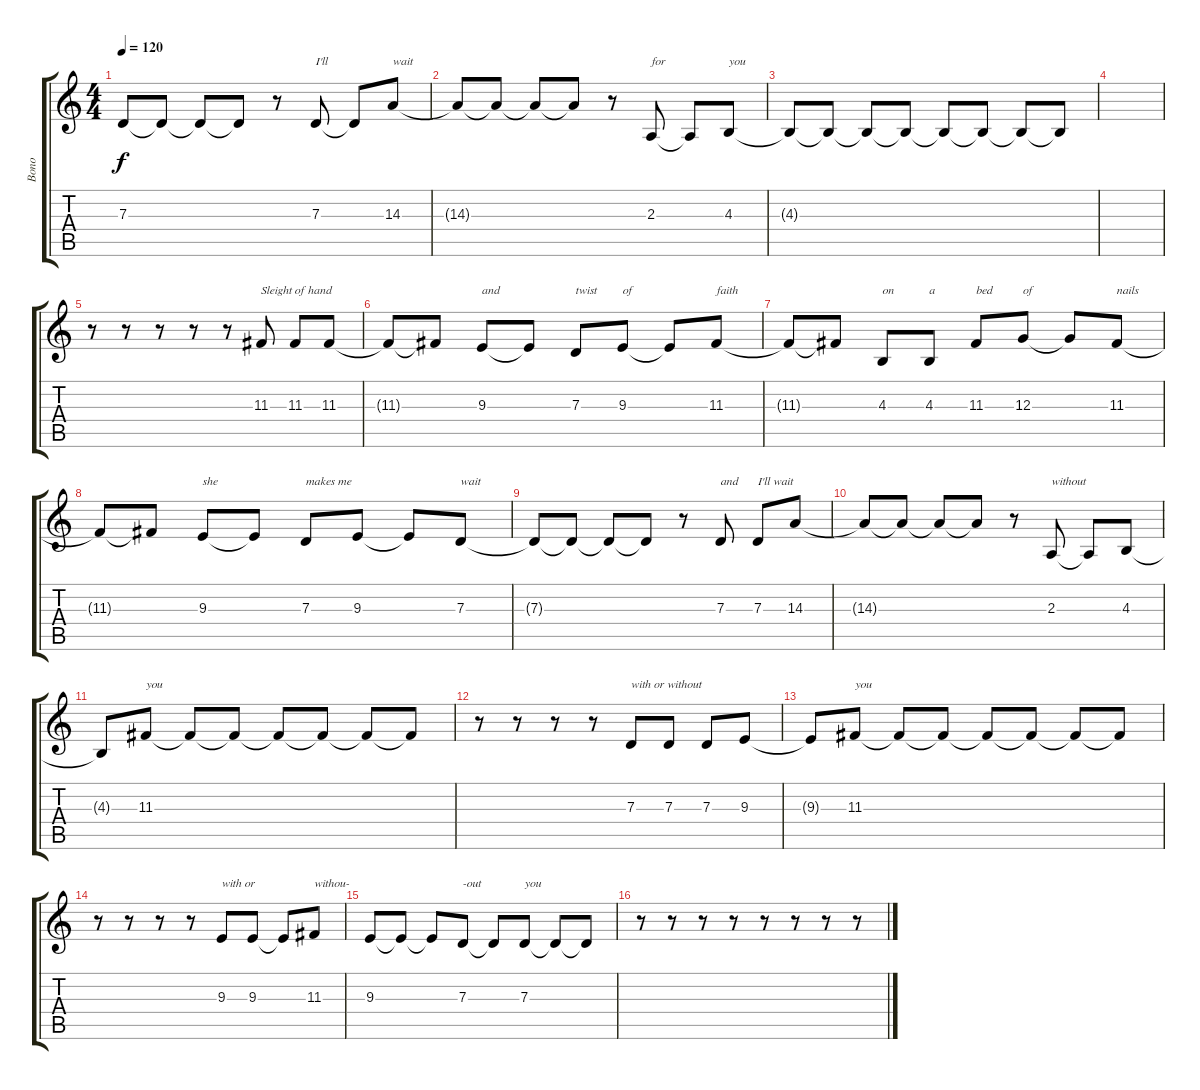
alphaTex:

\track ("Bono" "Bono") {instrument lead8bassandlead}
\staff {score tabs}
\tuning (E4 B3 G3 D3 A2 E2) {hide}
\ts (4 4)
\tempo 120
\clef g2
\ks c
7.3{t}.8{dy f} 7.3{t}.8 7.3{t}.8 7.3{t}.8 r.8 7.3.8{txt "I'll"} 7.3{t}.8 14.3.8{txt "wait"} |
14.3{t}.8 14.3{t}.8 14.3{t}.8 14.3{t}.8 r.8 2.3.8{txt "for"} 2.3{t}.8 4.3.8{txt "you"} |
4.3{t}.8 4.3{t}.8 4.3{t}.8 4.3{t}.8 4.3{t}.8 4.3{t}.8 4.3{t}.8 4.3{t}.8 |
|
r.8 r.8 r.8 r.8 r.8 11.3.8{txt "Sleight of hand"} 11.3.8 11.3.8 |
11.3{t}.8 11.3{t}.8 9.3.8{txt "and"} 9.3{t}.8 7.3.8{txt "twist"} 9.3.8{txt "of"} 9.3{t}.8 11.3.8{txt "faith"} |
11.3{t}.8 11.3{t}.8 4.3.8{txt "on"} 4.3.8{txt "a"} 11.3.8{txt "bed"} 12.3.8{txt "of"} 12.3{t}.8 11.3.8{txt "nails"} |
11.3{t}.8 11.3{t}.8 9.3.8{txt "she"} 9.3{t}.8 7.3.8{txt "makes me"} 9.3.8 9.3{t}.8 7.3.8{txt "wait"} |
7.3{t}.8 7.3{t}.8 7.3{t}.8 7.3{t}.8 r.8 7.3.8{txt "and"} 7.3.8{txt "I'll wait"} 14.3.8 |
14.3{t}.8 14.3{t}.8 14.3{t}.8 14.3{t}.8 r.8 2.3.8{txt "without"} 2.3{t}.8 4.3.8 |
4.3{t}.8 11.3.8{txt "you"} 11.3{t}.8 11.3{t}.8 11.3{t}.8 11.3{t}.8 11.3{t}.8 11.3{t}.8 |
r.8 r.8 r.8 r.8 7.3.8{txt "with or without"} 7.3.8 7.3.8 9.3.8 |
9.3{t}.8 11.3.8{txt "you"} 11.3{t}.8 11.3{t}.8 11.3{t}.8 11.3{t}.8 11.3{t}.8 11.3{t}.8 |
r.8 r.8 r.8 r.8 9.3.8{txt "with or"} 9.3.8 9.3{t}.8 11.3.8{txt "withou-"} |
9.3.8 9.3{t}.8 9.3{t}.8 7.3.8{txt "-out"} 7.3{t}.8 7.3.8{txt "you"} 7.3{t}.8 7.3{t}.8 |
r.8 r.8 r.8 r.8 r.8 r.8 r.8 r.8
